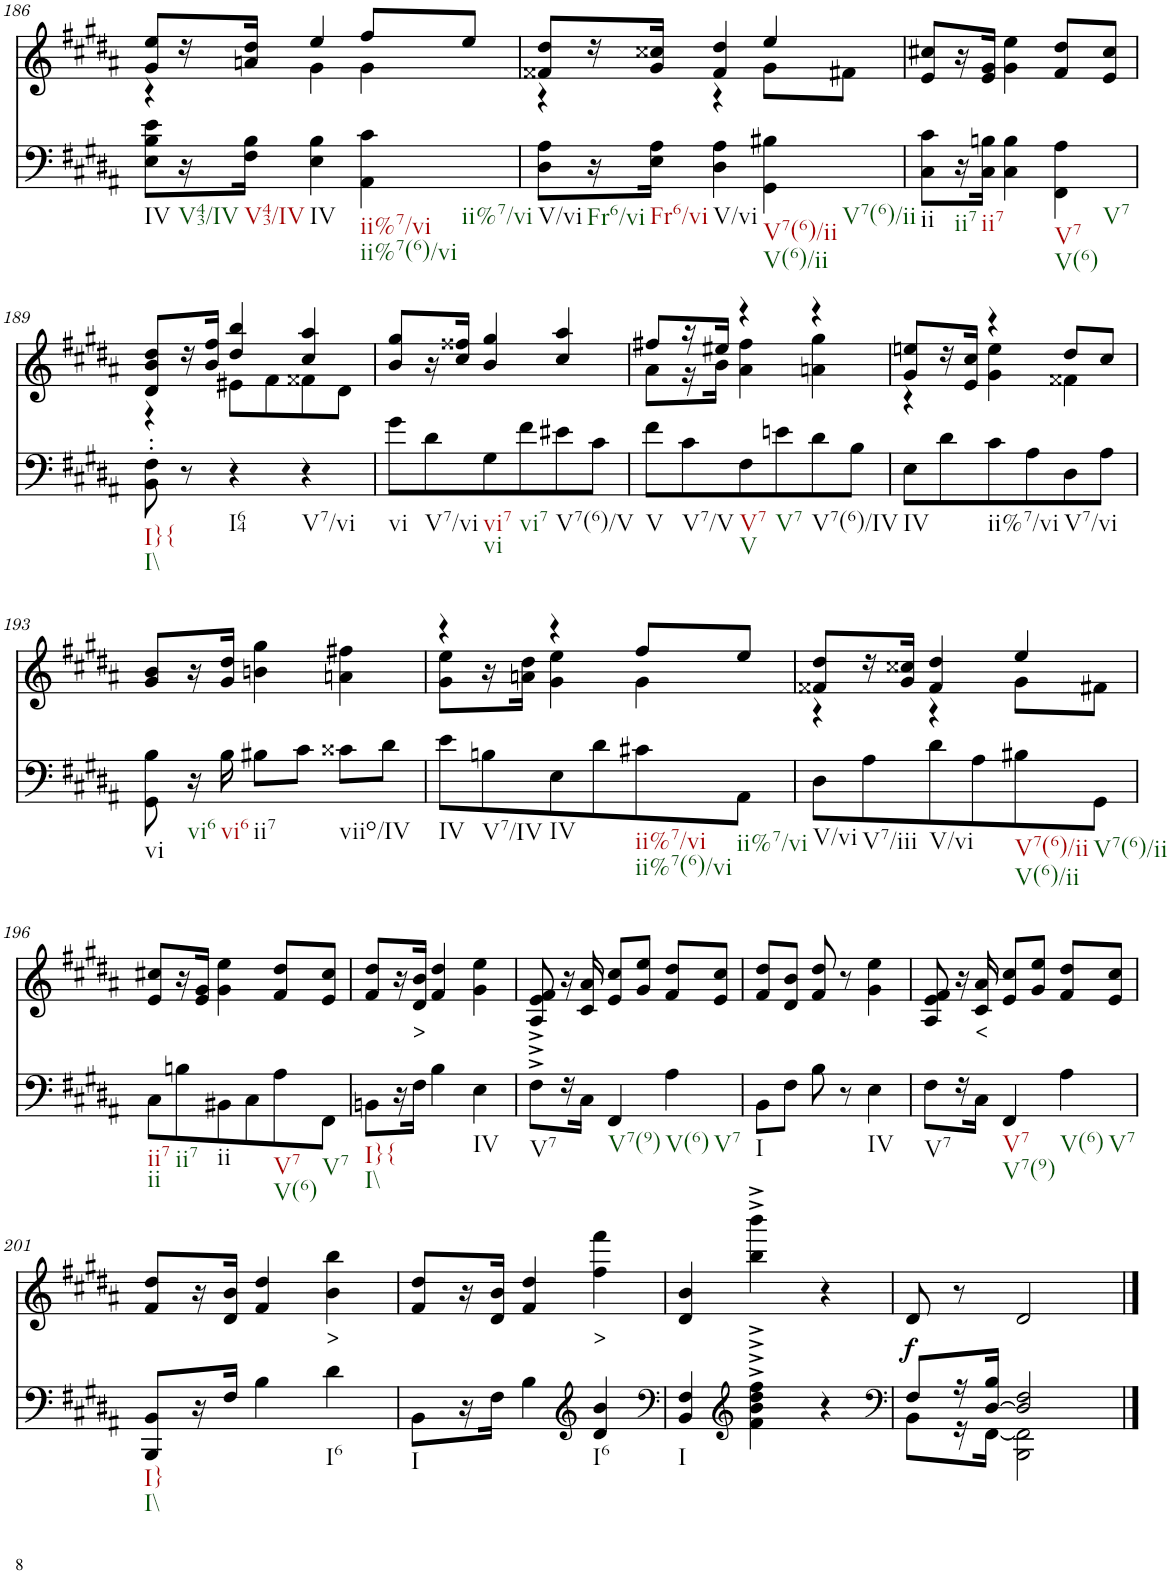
**kern	**kern	**text	**dynam
*part2	*part1	*part1	*part1
*staff2	*staff1	*staff1	*staff1
*I"Piano	*I"Piano	*	*
*I'Pno	*I'Pno	*	*
!!LO:PB:g=z
*clefF4	*clefG2	*	*
*k[f#c#g#d#a#]	*k[f#c#g#d#a#]	*	*
*M3/4	*M3/4	*	*
=186	=186	=186	=186
*	*^	*	*
!LO:TX:b:t=IV	!	!	!	!
8E\ 8B\ 8e\L	8g#/ 8ee/L	4r	.	.
!LO:TX:b:t=V43/IV	!	!	!	!
16r	16r	.	.	.
!LO:TX:b:t=V43/IV	!	!	!	!
16F#\ 16B\JJ	16an/ 16dd#/JJ	.	.	.
!LO:TX:b:t=IV	!	!	!	!
4E\ 4B\	4ee/	4g#\	.	.
!LO:TX:b:t=ii%7/vi	!	!	!	!
!LO:TX:b:t=ii%7(6)/vi	!	!	!	!
!LO:TX:b:t=ii%7/vi	!	!	!	!
4AA#\ 4c#\	8ff#/L	4g#\	.	.
.	8ee/J	.	.	.
=187	=187	=187	=187	=187
!LO:TX:b:t=V/vi	!	!	!	!
8D#\ 8A#\L	8f##X/ 8dd#/L	4r	.	.
!LO:TX:b:t=Fr6/vi	!	!	!	!
16r	16r	.	.	.
!LO:TX:b:t=Fr6/vi	!	!	!	!
16E\ 16A#\JJ	16g#/ 16cc##X/JJ	.	.	.
!LO:TX:b:t=V/vi	!	!	!	!
4D#\ 4A#\	4f##/ 4dd#/	4r	.	.
!LO:TX:b:t=V7(6)/ii	!	!	!	!
!LO:TX:b:t=V(6)/ii	!	!	!	!
!LO:TX:b:t=V7(6)/ii	!	!	!	!
4GG#\ 4B#X\	4ee/	8g#\L	.	.
.	.	8f#X\J	.	.
=188	=188	=188	=188	=188
!LO:TX:b:t=ii	!	!	!	!
*	*v	*v	*	*
8C#\ 8c#\L	8e/ 8cc#X/L	.	.
!LO:TX:b:t=ii7	!	!	!
16r	16r	.	.
!LO:TX:b:t=ii7	!	!	!
16C#\ 16Bn\JJ	16e/ 16g#/JJ	.	.
4C#\ 4B\	4g#\ 4ee\	.	.
!LO:TX:b:t=V7	!	!	!
!LO:TX:b:t=V(6)	!	!	!
!LO:TX:b:t=V7	!	!	!
4FF#\ 4A#\	8f#/ 8dd#/L	.	.
.	8e/ 8cc#/J	.	.
!!LO:LB:g=z
=189	=189	=189	=189
*	*^	*	*
!LO:TX:b:t=I}{	!	!	!	!
!LO:TX:b:t=I\\	!	!	!	!
8BB\' 8F#\'	8d#/ 8b/ 8dd#/L	4r	.	.
8r	16r	.	.	.
.	16b/ 16ff#/JJ	.	.	.
!LO:TX:b:t=I64	!	!	!	!
4r	4dd#/ 4bb/	8e#X\L	.	.
.	.	8f#\	.	.
!LO:TX:b:t=V7/vi	!	!	!	!
4r	4cc#/ 4aa#/	8f##X\	.	.
.	.	8d#\J	.	.
=190	=190	=190	=190	=190
!LO:TX:b:t=vi	!	!	!	!
*	*v	*v	*	*
8g#\L	8b/ 8gg#/L	.	.
!LO:TX:b:t=V7/vi	!	!	!
8d#\	16r	.	.
.	16cc#/ 16ff##X/JJ	.	.
!LO:TX:b:t=vi7	!	!	!
!LO:TX:b:t=vi	!	!	!
8G#\	4b/ 4gg#/	.	.
!LO:TX:b:t=vi7	!	!	!
8f#\	.	.	.
!LO:TX:b:t=V7(6)/V	!	!	!
8e#X\	4cc#/ 4aa#/	.	.
8c#\J	.	.	.
=191	=191	=191	=191
*	*^	*	*
!LO:TX:b:t=V	!	!	!	!
8f#\L	8ff#X/L	8a#\L	.	.
!LO:TX:b:t=V7/V	!	!	!	!
8c#\	16r	16r	.	.
.	16ee#X/JJ	16b\JJ	.	.
!LO:TX:b:t=V7	!	!	!	!
!LO:TX:b:t=V	!	!	!	!
8F#\	4r	4a#\ 4ff#\	.	.
!LO:TX:b:t=V7	!	!	!	!
8en\	.	.	.	.
!LO:TX:b:t=V7(6)/IV	!	!	!	!
8d#\	4r	4an\ 4gg#\	.	.
8B\J	.	.	.	.
=192	=192	=192	=192	=192
!LO:TX:b:t=IV	!	!	!	!
8E\L	8g#/ 8een/L	4r	.	.
8d#\	16r	.	.	.
.	16e/ 16cc#/JJ	.	.	.
!LO:TX:b:t=ii%7/vi	!	!	!	!
8c#\	4r	4g#\ 4ee\	.	.
8A#\	.	.	.	.
!LO:TX:b:t=V7/vi	!	!	!	!
8D#\	8dd#/L	4f##X\	.	.
8A#\J	8cc#/J	.	.	.
*	*v	*v	*	*
!!LO:LB:g=z
=193	=193	=193	=193
!LO:TX:b:t=vi	!	!	!
8GG#\ 8B\	8g#/ 8b/L	.	.
!LO:TX:b:t=vi6	!	!	!
16r	16r	.	.
!LO:TX:b:t=vi6	!	!	!
16B\	16g#/ 16dd#/JJ	.	.
!LO:TX:b:t=ii7	!	!	!
8B#X\L	4bn\ 4gg#\	.	.
8c#\J	.	.	.
!LO:TX:b:t=viio/IV	!	!	!
8c##X\L	4an\ 4ff#X\	.	.
8d#\J	.	.	.
=194	=194	=194	=194
*	*^	*	*
!LO:TX:b:t=IV	!	!	!	!
8e\L	4r	8g#\ 8ee\L	.	.
!LO:TX:b:t=V7/IV	!	!	!	!
8Bn\	.	16r	.	.
.	.	16an\ 16dd#\JJ	.	.
!LO:TX:b:t=IV	!	!	!	!
8E\	4r	4g#\ 4ee\	.	.
8d#\	.	.	.	.
!LO:TX:b:t=ii%7/vi	!	!	!	!
!LO:TX:b:t=ii%7(6)/vi	!	!	!	!
8c#X\	8ff#/L	4g#\	.	.
!LO:TX:b:t=ii%7/vi	!	!	!	!
8AA#\J	8ee/J	.	.	.
=195	=195	=195	=195	=195
!LO:TX:b:t=V/vi	!	!	!	!
8D#\L	8f##X/ 8dd#/L	4r	.	.
!LO:TX:b:t=V7/iii	!	!	!	!
8A#\	16r	.	.	.
.	16g#/ 16cc##X/JJ	.	.	.
!LO:TX:b:t=V/vi	!	!	!	!
8d#\	4f##/ 4dd#/	4r	.	.
8A#\	.	.	.	.
!LO:TX:b:t=V7(6)/ii	!	!	!	!
!LO:TX:b:t=V(6)/ii	!	!	!	!
8B#X\	4ee/	8g#\L	.	.
!LO:TX:b:t=V7(6)/ii	!	!	!	!
8GG#\J	.	8f#X\J	.	.
!!LO:LB:g=z
=196	=196	=196	=196	=196
!LO:TX:b:t=ii7	!	!	!	!
!LO:TX:b:t=ii	!	!	!	!
*	*v	*v	*	*
8C#\L	8e/ 8cc#X/L	.	.
!LO:TX:b:t=ii7	!	!	!
8Bn\	16r	.	.
.	16e/ 16g#/JJ	.	.
!LO:TX:b:t=ii	!	!	!
8BB#X\	4g#\ 4ee\	.	.
8C#\	.	.	.
!LO:TX:b:t=V7	!	!	!
!LO:TX:b:t=V(6)	!	!	!
8A#\	8f#/ 8dd#/L	.	.
!LO:TX:b:t=V7	!	!	!
8FF#\J	8e/ 8cc#/J	.	.
=197	=197	=197	=197
!LO:TX:b:t=I}{	!	!	!
!LO:TX:b:t=I\\	!	!	!
8BBn\L	8f#/ 8dd#/L	.	.
16r	16r	.	.
!	!	!LO:LY:b	!
16F#\JJ	16d#/ 16b/JJ	>	.
4B\	4f#/ 4dd#/	.	.
!LO:TX:b:t=IV	!	!	!
4E\	4g#\ 4ee\	.	.
=198	=198	=198	=198
!LO:TX:b:t=V7	!	!	!
8F#\L	8A#/^ 8e/^ 8f#/^	.	.
16r	16r	.	.
16C#\JJ	16c#/ 16a#/	.	.
!LO:TX:b:t=V7(9)	!	!	!
4FF#/	8e/ 8cc#/L	.	.
.	8g#/ 8ee/J	.	.
!LO:TX:b:t=V(6)	!	!	!
!LO:TX:b:t=V7	!	!	!
4A#\	8f#/ 8dd#/L	.	.
.	8e/ 8cc#/J	.	.
=199	=199	=199	=199
!LO:TX:b:t=I	!	!	!
8BB\L	8f#/ 8dd#/L	.	.
8F#\J	8d#/ 8b/J	.	.
8B\	8f#/ 8dd#/	.	.
8r	8r	.	.
!LO:TX:b:t=IV	!	!	!
4E\	4g#\ 4ee\	.	.
=200	=200	=200	=200
!LO:TX:b:t=V7	!	!	!
8F#\L	8A#/ 8e/ 8f#/	.	.
16r	16r	.	.
!	!	!LO:LY:b	!
16C#\JJ	16c#/ 16a#/	<	.
!LO:TX:b:t=V7	!	!	!
!LO:TX:b:t=V7(9)	!	!	!
4FF#/	8e/ 8cc#/L	.	.
.	8g#/ 8ee/J	.	.
!LO:TX:b:t=V(6)	!	!	!
!LO:TX:b:t=V7	!	!	!
4A#\	8f#/ 8dd#/L	.	.
.	8e/ 8cc#/J	.	.
!!LO:LB:g=z
=201	=201	=201	=201
!LO:TX:b:t=I}	!	!	!
!LO:TX:b:t=I\\	!	!	!
8BBB/ 8BB/L	8f#/ 8dd#/L	.	.
16r	16r	.	.
16F#/JJ	16d#/ 16b/JJ	.	.
4B\	4f#/ 4dd#/	.	.
!LO:TX:b:t=I6	!	!	!
!	!	!LO:LY:b	!
4d#\	4b\ 4bb\	>	.
=202	=202	=202	=202
!LO:TX:b:t=I	!	!	!
8BB\L	8f#/ 8dd#/L	.	.
16r	16r	.	.
16F#\JJ	16d#/ 16b/JJ	.	.
4B\	4f#/ 4dd#/	.	.
*clefG2	*	*	*
!LO:TX:b:t=I6	!	!	!
!	!	!LO:LY:b	!
4d#/ 4b/	4ff#\ 4fff#\	>	.
=203	=203	=203	=203
*clefF4	*	*	*
!LO:TX:b:t=I	!	!	!
4BB/ 4F#/	4d#/ 4b/	.	.
*clefG2	*	*	*
4f#\^ 4b\^ 4dd#\^ 4ff#\^	4bb\^ 4bbb\^	.	.
4r	4r	.	.
=204	=204	=204	=204
*clefF4	*	*	*
*^	*	*	*
!	!	!	!	!LO:DY:b
8F#/L	8BB\L	8d#/	.	f
16r	16r	8r	.	.
[16D#/ 16B/JJ	[16FF#\JJ	.	.	.
2D#/] 2F#/	2BBB\ 2FF#\]	2d#/	.	.
*v	*v	*	*	*
==	==	==	==
*-	*-	*-	*-
